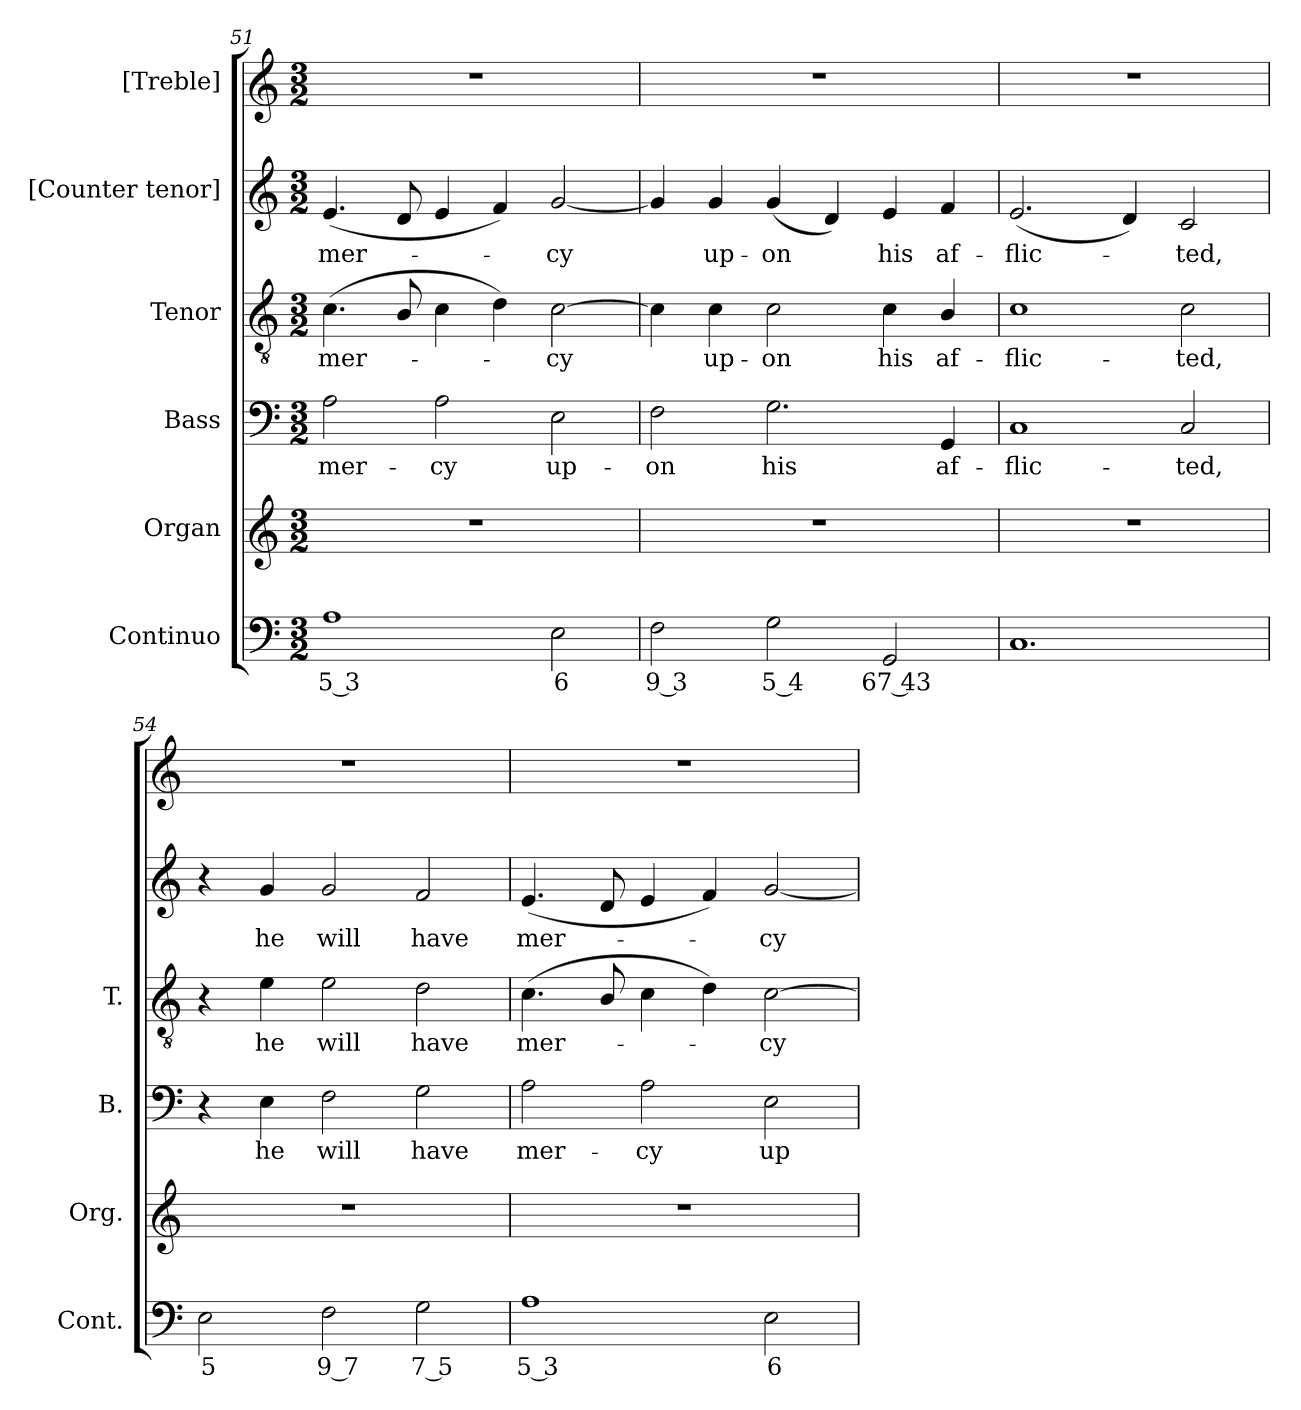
**kern	**text	**kern	**kern	**text	**kern	**text	**kern	**text	**kern
*part6	*part6	*part5	*part4	*part4	*part3	*part3	*part2	*part2	*part1
*staff6	*staff6	*staff5	*staff4	*staff4	*staff3	*staff3	*staff2	*staff2	*staff1
*I"Continuo	*	*I"Organ	*I"Bass	*	*I"Tenor	*	*I"[Counter tenor]	*	*I"[Treble]
*I'Cont.	*	*I'Org.	*I'B.	*	*I'T.	*	*	*	*
*clefF4	*	*clefG2	*clefF4	*	*clefGv2	*	*clefG2	*	*clefG2
*	*	*	*	*	*ITrd7c12	*	*	*	*
*k[]	*	*k[]	*k[]	*	*k[]	*	*k[]	*	*k[]
*C:	*	*C:	*C:	*	*C:	*	*C:	*	*C:
*M3/2	*	*M3/2	*M3/2	*	*M3/2	*	*M3/2	*	*M3/2
=51	=51	=51	=51	=51	=51	=51	=51	=51	=51
!	!LO:LY:b:color=#000000	!LO:N:vis=1	!	!	!	!	!	!	!
!	!	!	!	!LO:LY:b:color=#000000	!	!	!	!	!
!	!	!	!	!	!	!LO:LY:b:color=#000000	!	!	!
!	!	!	!	!	!	!	!	!LO:LY:b:color=#000000	!LO:N:vis=1
1Ai	5 3	1.r	2Ai\	mer-	(4.Ci\	mer-	(4.ei/	mer-	1.r
.	.	.	.	.	8BBi/	.	8di/	.	.
!	!	!	!	!LO:LY:b:color=#000000	!	!	!	!	!
.	.	.	2Ai\	-cy	4Ci\	.	4ei/	.	.
.	.	.	.	.	4Di\)	.	4fi/)	.	.
!	!LO:LY:b:color=#000000	!	!	!	!	!	!	!	!
!	!	!	!	!LO:LY:b:color=#000000	!	!	!	!	!
!	!	!	!	!	!	!LO:LY:b:color=#000000	!	!	!
!	!	!	!	!	!	!	!	!LO:LY:b:color=#000000	!
2Ei\	6	.	2Ei\	up-	[2Ci\	-cy	[2gi/	-cy	.
=52	=52	=52	=52	=52	=52	=52	=52	=52	=52
!	!LO:LY:b:color=#000000	!LO:N:vis=1	!	!	!	!	!	!	!
!	!	!	!	!LO:LY:b:color=#000000	!	!	!	!	!LO:N:vis=1
2Fi\	9 3	1.r	2Fi\	-on	4Ci\]	.	4gi/]	.	1.r
!	!	!	!	!	!	!LO:LY:b:color=#000000	!	!	!
!	!	!	!	!	!	!	!	!LO:LY:b:color=#000000	!
.	.	.	.	.	4Ci\	up-	4gi/	up-	.
!	!LO:LY:b:color=#000000	!	!	!	!	!	!	!	!
!	!	!	!	!LO:LY:b:color=#000000	!	!	!	!	!
!	!	!	!	!	!	!LO:LY:b:color=#000000	!	!	!
!	!	!	!	!	!	!	!	!LO:LY:b:color=#000000	!
2Gi\	5 4	.	2.Gi\	his	2Ci\	-on	(4gi/	-on	.
.	.	.	.	.	.	.	4di/)	.	.
!	!LO:LY:b:color=#000000	!	!	!	!	!	!	!	!
!	!	!	!	!	!	!LO:LY:b:color=#000000	!	!	!
!	!	!	!	!	!	!	!	!LO:LY:b:color=#000000	!
2GGi/	67 43	.	.	.	4Ci\	his	4ei/	his	.
!	!	!	!	!LO:LY:b:color=#000000	!	!	!	!	!
!	!	!	!	!	!	!LO:LY:b:color=#000000	!	!	!
!	!	!	!	!	!	!	!	!LO:LY:b:color=#000000	!
.	.	.	4GGi/	af-	4BBi/	af-	4fi/	af-	.
=53	=53	=53	=53	=53	=53	=53	=53	=53	=53
!	!	!LO:N:vis=1	!	!	!	!	!	!	!
!	!	!	!	!LO:LY:b:color=#000000	!	!	!	!	!
!	!	!	!	!	!	!LO:LY:b:color=#000000	!	!	!
!	!	!	!	!	!	!	!	!LO:LY:b:color=#000000	!LO:N:vis=1
1.Ci	.	1.r	1Ci	-flic-	1Ci	-flic-	(2.ei/	-flic-	1.r
.	.	.	.	.	.	.	4di/)	.	.
!	!	!	!	!LO:LY:b:color=#000000	!	!	!	!	!
!	!	!	!	!	!	!LO:LY:b:color=#000000	!	!	!
!	!	!	!	!	!	!	!	!LO:LY:b:color=#000000	!
.	.	.	2Ci/	-ted,	2Ci\	-ted,	2ci/	-ted,	.
!!LO:LB:g=z
=54	=54	=54	=54	=54	=54	=54	=54	=54	=54
!	!LO:LY:b:color=#000000	!LO:N:vis=1	!	!	!	!	!	!	!LO:N:vis=1
2Ei\	5	1.r	4r	.	4r	.	4r	.	1.r
!	!	!	!	!LO:LY:b:color=#000000	!	!	!	!	!
!	!	!	!	!	!	!LO:LY:b:color=#000000	!	!	!
!	!	!	!	!	!	!	!	!LO:LY:b:color=#000000	!
.	.	.	4Ei\	he	4Ei\	he	4gi/	he	.
!	!LO:LY:b:color=#000000	!	!	!	!	!	!	!	!
!	!	!	!	!LO:LY:b:color=#000000	!	!	!	!	!
!	!	!	!	!	!	!LO:LY:b:color=#000000	!	!	!
!	!	!	!	!	!	!	!	!LO:LY:b:color=#000000	!
2Fi\	9 7	.	2Fi\	will	2Ei\	will	2gi/	will	.
!	!LO:LY:b:color=#000000	!	!	!	!	!	!	!	!
!	!	!	!	!LO:LY:b:color=#000000	!	!	!	!	!
!	!	!	!	!	!	!LO:LY:b:color=#000000	!	!	!
!	!	!	!	!	!	!	!	!LO:LY:b:color=#000000	!
2Gi\	7 5	.	2Gi\	have	2Di\	have	2fi/	have	.
=55	=55	=55	=55	=55	=55	=55	=55	=55	=55
!	!LO:LY:b:color=#000000	!LO:N:vis=1	!	!	!	!	!	!	!
!	!	!	!	!LO:LY:b:color=#000000	!	!	!	!	!
!	!	!	!	!	!	!LO:LY:b:color=#000000	!	!	!
!	!	!	!	!	!	!	!	!LO:LY:b:color=#000000	!LO:N:vis=1
1Ai	5 3	1.r	2Ai\	mer-	(4.Ci\	mer-	(4.ei/	mer-	1.r
.	.	.	.	.	8BBi/	.	8di/	.	.
!	!	!	!	!LO:LY:b:color=#000000	!	!	!	!	!
.	.	.	2Ai\	-cy	4Ci\	.	4ei/	.	.
.	.	.	.	.	4Di\)	.	4fi/)	.	.
!	!LO:LY:b:color=#000000	!	!	!	!	!	!	!	!
!	!	!	!	!LO:LY:b:color=#000000	!	!	!	!	!
!	!	!	!	!	!	!LO:LY:b:color=#000000	!	!	!
!	!	!	!	!	!	!	!	!LO:LY:b:color=#000000	!
2Ei\	6	.	2Ei\	up-	[2Ci\	-cy	[2gi/	-cy	.
=	=	=	=	=	=	=	=	=	=
*-	*-	*-	*-	*-	*-	*-	*-	*-	*-
